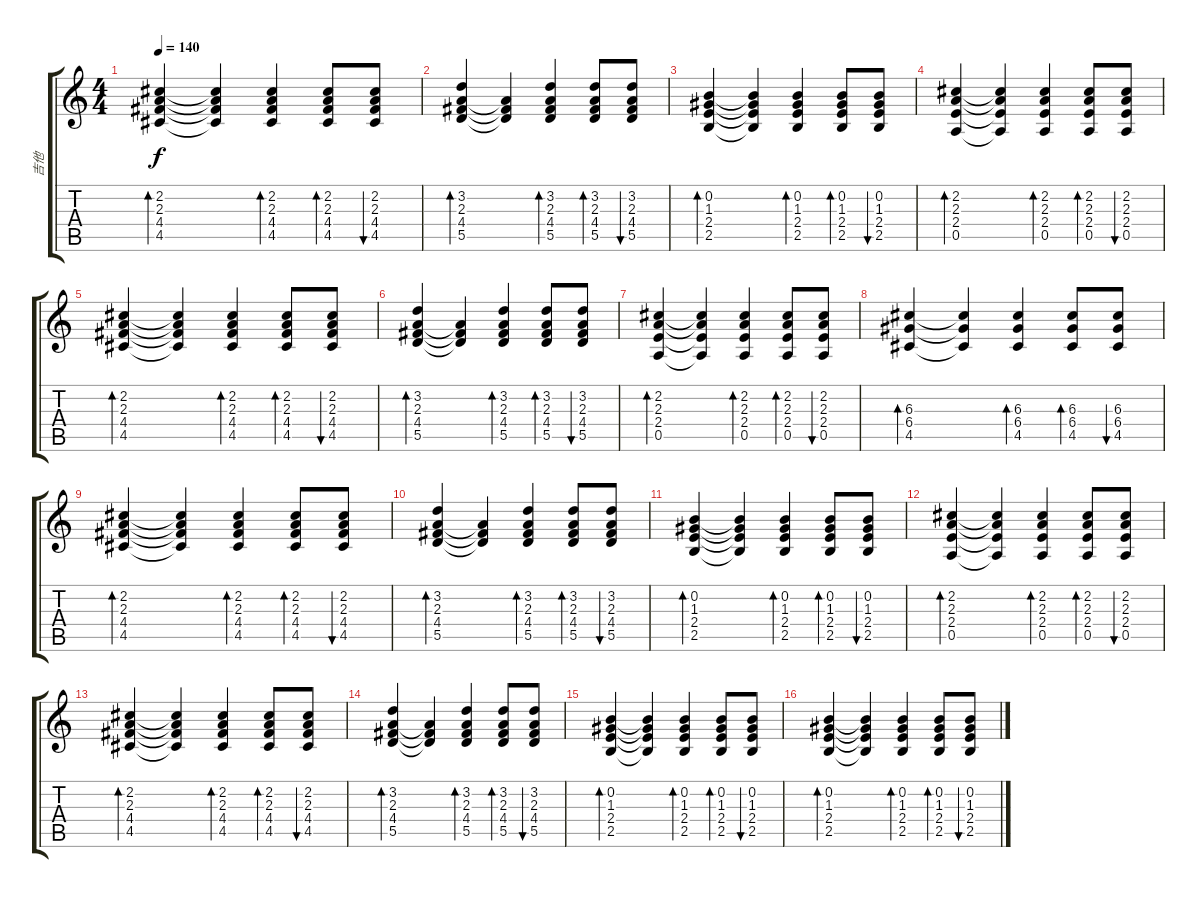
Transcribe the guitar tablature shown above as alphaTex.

\track ("吉他" "吉他") {instrument acousticguitarsteel}
\staff {score tabs}
\tuning (E4 B3 G3 D3 A2 E2) {hide}
\ts (4 4)
\tempo 140
\clef g2
\ks c
(2.2 2.3 4.4 4.5).4{bd 240 dy f volume 7} (2.2{t} 2.3{t} 4.4{t} 4.5{t}).4 (2.2 2.3 4.4 4.5).4{bd 240} (2.2 2.3 4.4 4.5).8{bd 240} (2.2 2.3 4.4 4.5).8{bu 240} |
(3.2 2.3 4.4 5.5).4{bd 240} (2.3{t} 4.4{t} 5.5{t}).4 (3.2 2.3 4.4 5.5).4{bd 240} (3.2 2.3 4.4 5.5).8{bd 240} (3.2 2.3 4.4 5.5).8{bu 240} |
(0.2 1.3 2.4 2.5).4{bd 240} (0.2{t} 1.3{t} 2.4{t} 2.5{t}).4 (0.2 1.3 2.4 2.5).4{bd 240} (0.2 1.3 2.4 2.5).8{bd 240} (0.2 1.3 2.4 2.5).8{bu 240} |
(2.2 2.3 2.4 0.5).4{bd 240} (2.2{t} 2.3{t} 2.4{t} 0.5{t}).4 (2.2 2.3 2.4 0.5).4{bd 240} (2.2 2.3 2.4 0.5).8{bd 240} (2.2 2.3 2.4 0.5).8{bu 240} |
(2.2 2.3 4.4 4.5).4{bd 240} (2.2{t} 2.3{t} 4.4{t} 4.5{t}).4 (2.2 2.3 4.4 4.5).4{bd 240} (2.2 2.3 4.4 4.5).8{bd 240} (2.2 2.3 4.4 4.5).8{bu 240} |
(3.2 2.3 4.4 5.5).4{bd 240} (2.3{t} 4.4{t} 5.5{t}).4 (3.2 2.3 4.4 5.5).4{bd 240} (3.2 2.3 4.4 5.5).8{bd 240} (3.2 2.3 4.4 5.5).8{bu 240} |
(2.2 2.3 2.4 0.5).4{bd 240} (2.2{t} 2.3{t} 2.4{t} 0.5{t}).4 (2.2 2.3 2.4 0.5).4{bd 240} (2.2 2.3 2.4 0.5).8{bd 240} (2.2 2.3 2.4 0.5).8{bu 240} |
(6.3 6.4 4.5).4{bd 240} (6.3{t} 6.4{t} 4.5{t}).4 (6.3 6.4 4.5).4{bd 240} (6.3 6.4 4.5).8{bd 240} (6.3 6.4 4.5).8{bu 240} |
(2.2 2.3 4.4 4.5).4{bd 240 volume 7} (2.2{t} 2.3{t} 4.4{t} 4.5{t}).4 (2.2 2.3 4.4 4.5).4{bd 240} (2.2 2.3 4.4 4.5).8{bd 240} (2.2 2.3 4.4 4.5).8{bu 240} |
(3.2 2.3 4.4 5.5).4{bd 240} (2.3{t} 4.4{t} 5.5{t}).4 (3.2 2.3 4.4 5.5).4{bd 240} (3.2 2.3 4.4 5.5).8{bd 240} (3.2 2.3 4.4 5.5).8{bu 240} |
(0.2 1.3 2.4 2.5).4{bd 240} (0.2{t} 1.3{t} 2.4{t} 2.5{t}).4 (0.2 1.3 2.4 2.5).4{bd 240} (0.2 1.3 2.4 2.5).8{bd 240} (0.2 1.3 2.4 2.5).8{bu 240} |
(2.2 2.3 2.4 0.5).4{bd 240} (2.2{t} 2.3{t} 2.4{t} 0.5{t}).4 (2.2 2.3 2.4 0.5).4{bd 240} (2.2 2.3 2.4 0.5).8{bd 240} (2.2 2.3 2.4 0.5).8{bu 240} |
(2.2 2.3 4.4 4.5).4{bd 240} (2.2{t} 2.3{t} 4.4{t} 4.5{t}).4 (2.2 2.3 4.4 4.5).4{bd 240} (2.2 2.3 4.4 4.5).8{bd 240} (2.2 2.3 4.4 4.5).8{bu 240} |
(3.2 2.3 4.4 5.5).4{bd 240} (2.3{t} 4.4{t} 5.5{t}).4 (3.2 2.3 4.4 5.5).4{bd 240} (3.2 2.3 4.4 5.5).8{bd 240} (3.2 2.3 4.4 5.5).8{bu 240} |
(0.2 1.3 2.4 2.5).4{bd 240} (0.2{t} 1.3{t} 2.4{t} 2.5{t}).4 (0.2 1.3 2.4 2.5).4{bd 240} (0.2 1.3 2.4 2.5).8{bd 240} (0.2 1.3 2.4 2.5).8{bu 240} |
(0.2 1.3 2.4 2.5).4{bd 240} (0.2{t} 1.3{t} 2.4{t} 2.5{t}).4 (0.2 1.3 2.4 2.5).4{bd 240} (0.2 1.3 2.4 2.5).8{bd 240} (0.2 1.3 2.4 2.5).8{bu 240}
